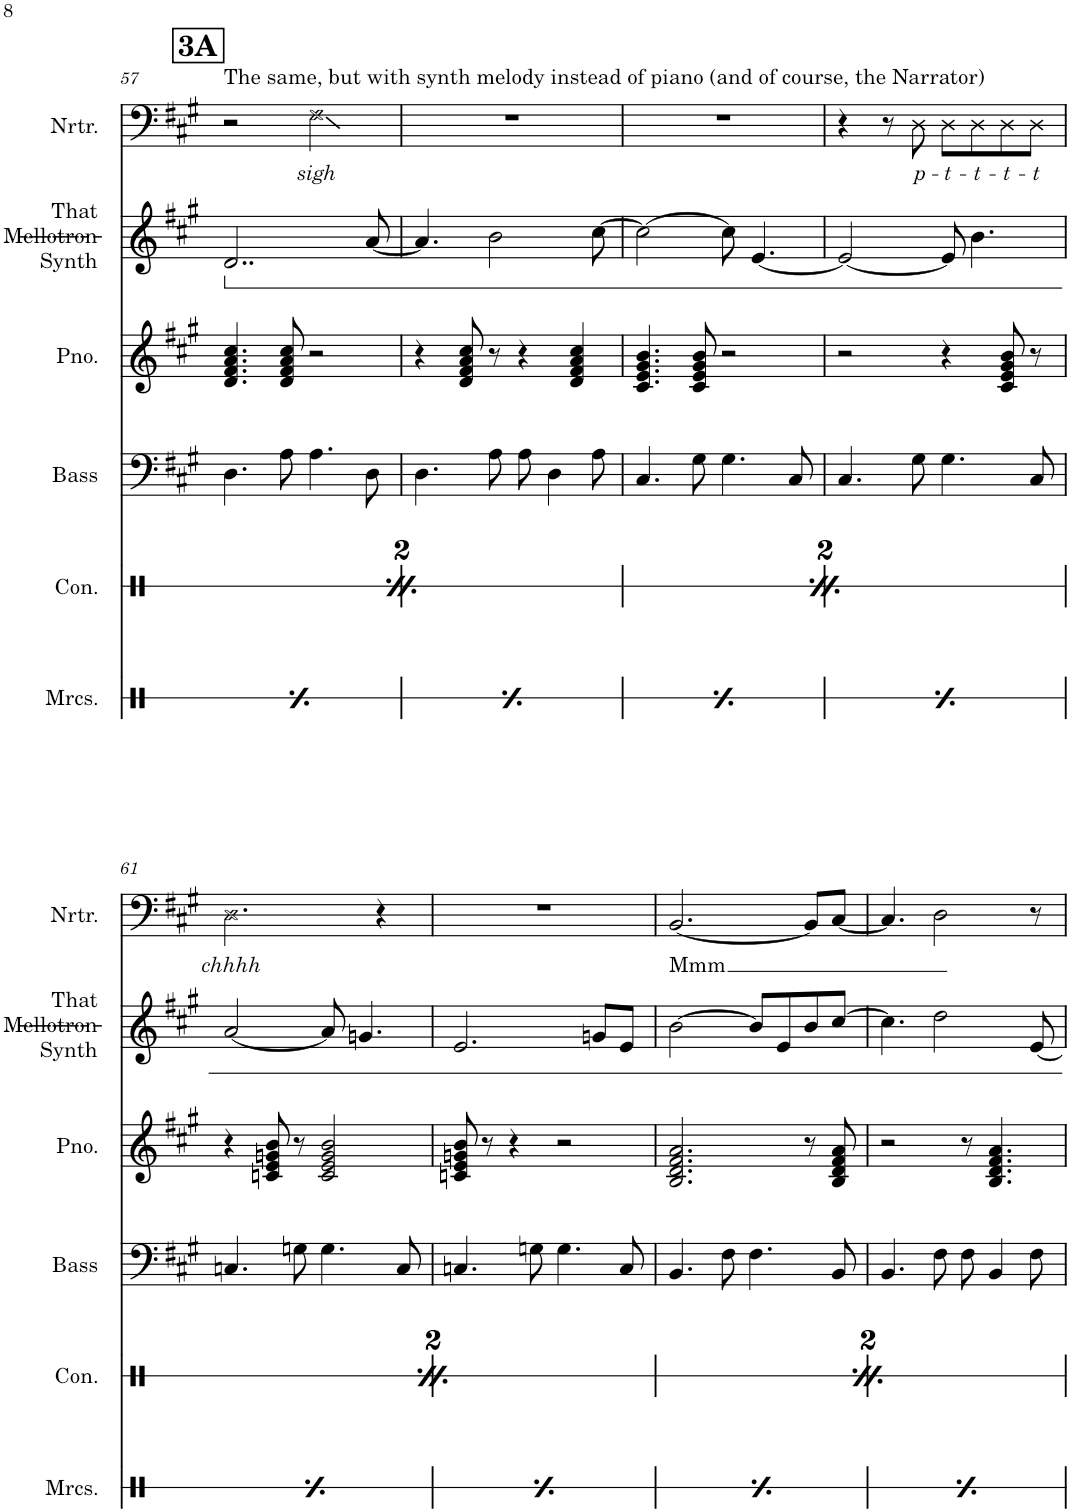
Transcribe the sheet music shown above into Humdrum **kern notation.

**kern	**dynam	**kern	**dynam	**kern	**kern	**kern	**kern	**text
*part6	*part6	*part5	*part5	*part4	*part3	*part2	*part1	*part1
*staff6	*staff6	*staff5	*staff5	*staff4	*staff3	*staff2	*staff1	*staff1
*I"Those Maracas	*	*I"Congas	*	*I"Acoustic Bass	*I"Piano	*I"That M̵e̵l̵l̵o̵t̵r̵o̵n̵ Synth	*I"Narrator	*
*I'Mrcs.	*	*I'Con.	*	*I'Bass	*I'Pno.	*I'That M̵e̵l̵l̵o̵t̵r̵o̵n̵ Synth	*I'Nrtr.	*
!!LO:PB:g=z
*clefX	*	*clefX	*	*clefF4	*clefG2	*clefG2	*clefF4	*
*	*	*	*	*Trd7c12	*	*	*	*
*k[]	*	*k[]	*	*k[f#c#g#]	*k[f#c#g#]	*k[f#c#g#]	*k[f#c#g#]	*
*M4/4	*	*M4/4	*	*M4/4	*M4/4	*M4/4	*M4/4	*
!!LO:REH:place=s1:a:B:cj:fs=14:t=3A
=57	=57	=57	=57	=57	=57	=57	=57	=57
!	!	!	!	!	!	!	!LO:TX:a:t=The same, but with synth melody instead of piano (and of course, the Narrator)	!
!	!	!LO:TX:a:t=Drums/maracas repeat for entire song, and would be hidden if MS4 wasn't MS4.	!	!	!	!	!	!
!	!LO:DY:b	!	!LO:DY:b	!	!	!	!	!
8Re^\L	mp	4Re/	mp	4.D\	4.d/ 4.f#/ 4.a/ 4.cc#/	2..d/	2r	.
8Re\	.	.	.	.	.	.	.	.
8Re^\	.	4Rd/	.	.	.	.	.	.
8Re\J	.	.	.	8A\	8d/ 8f#/ 8a/ 8cc#/	.	.	.
!	!	!	!	!	!	!	!	!LO:LY:b
8Re^\L	.	8Rf/L	.	4.A\	2r	.	2F#\	sigh
8Re\	.	8Rd/J	.	.	.	.	.	.
8Re^\	.	8r	.	.	.	.	.	.
8Re\J	.	8Re/	.	8D\	.	[8a/	.	.
=58	=58	=58	=58	=58	=58	=58	=58	=58
!	!LO:DY:b	!	!	!	!	!	!	!
8Re^\L	mp	8Rf/L	.	4.D\	4r	4.a/]	1r	.
8Re\	.	8Rd/J	.	.	.	.	.	.
8Re^\	.	8r	.	.	8d/ 8f#/ 8a/ 8cc#/	.	.	.
8Re\J	.	8Re/	.	8A\	8r	2b\	.	.
8Re^\L	.	8r	.	8A\	4r	.	.	.
8Re\	.	8Re/L	.	4D\	.	.	.	.
8Re^\	.	8Rf/J	.	.	4d/ 4f#/ 4a/ 4cc#/	.	.	.
8Re\J	.	8r	.	8A\	.	[8cc#\	.	.
=59	=59	=59	=59	=59	=59	=59	=59	=59
!	!	!LO:TX:a:t=Drums/maracas repeat for entire song, and would be hidden if MS4 wasn't MS4.	!	!	!	!	!	!
!	!LO:DY:b	!	!LO:DY:b	!	!	!	!	!
8Re^\L	mp	4Re/	mp	4.C#/	4.c#/ 4.e/ 4.g#/ 4.b/	2cc#\_	1r	.
8Re\	.	.	.	.	.	.	.	.
8Re^\	.	4Rd/	.	.	.	.	.	.
8Re\J	.	.	.	8G#\	8c#/ 8e/ 8g#/ 8b/	.	.	.
8Re^\L	.	8Rf/L	.	4.G#\	2r	8cc#\]	.	.
8Re\	.	8Rd/J	.	.	.	[4.e/	.	.
8Re^\	.	8r	.	.	.	.	.	.
8Re\J	.	8Re/	.	8C#/	.	.	.	.
=60	=60	=60	=60	=60	=60	=60	=60	=60
!	!LO:DY:b	!	!	!	!	!	!	!
8Re^\L	mp	8Rf/L	.	4.C#/	2r	2e/_	4r	.
8Re\	.	8Rd/J	.	.	.	.	.	.
8Re^\	.	8r	.	.	.	.	8r	.
!	!	!	!	!	!	!	!	!LO:LY:b
8Re\J	.	8Re/	.	8G#\	.	.	8D\	p-
!	!	!	!	!	!	!	!	!LO:LY:b
8Re^\L	.	8r	.	4.G#\	4r	8e/]	8D\L	-t-
!	!	!	!	!	!	!	!	!LO:LY:b
8Re\	.	8Re/L	.	.	.	4.b\	8D\	-t-
!	!	!	!	!	!	!	!	!LO:LY:b
8Re^\	.	8Rf/J	.	.	8c#/ 8e/ 8g#/ 8b/	.	8D\	-t-
!	!	!	!	!	!	!	!	!LO:LY:b
8Re\J	.	8r	.	8C#/	8r	.	8D\J	-t
!!LO:LB:g=z
=61	=61	=61	=61	=61	=61	=61	=61	=61
!	!	!LO:TX:a:t=Drums/maracas repeat for entire song, and would be hidden if MS4 wasn't MS4.	!	!	!	!	!	!
!	!LO:DY:b	!	!LO:DY:b	!	!	!	!	!LO:LY:b
8Re^\L	mp	4Re/	mp	4.Cn/	4r	[2a/	2.D\	-chhhh
8Re\	.	.	.	.	.	.	.	.
8Re^\	.	4Rd/	.	.	8cn/ 8e/ 8gn/ 8b/	.	.	.
8Re\J	.	.	.	8Gn\	8r	.	.	.
8Re^\L	.	8Rf/L	.	4.G\	2c/ 2e/ 2g/ 2b/	8a/]	.	.
8Re\	.	8Rd/J	.	.	.	4.gn/	.	.
8Re^\	.	8r	.	.	.	.	4r	.
8Re\J	.	8Re/	.	8C/	.	.	.	.
=62	=62	=62	=62	=62	=62	=62	=62	=62
!	!LO:DY:b	!	!	!	!	!	!	!
8Re^\L	mp	8Rf/L	.	4.Cn/	8cn/ 8e/ 8gn/ 8b/	2.e/	1r	.
8Re\	.	8Rd/J	.	.	8r	.	.	.
8Re^\	.	8r	.	.	4r	.	.	.
8Re\J	.	8Re/	.	8Gn\	.	.	.	.
8Re^\L	.	8r	.	4.G\	2r	.	.	.
8Re\	.	8Re/L	.	.	.	.	.	.
8Re^\	.	8Rf/J	.	.	.	8gn/L	.	.
8Re\J	.	8r	.	8C/	.	8e/J	.	.
=63	=63	=63	=63	=63	=63	=63	=63	=63
!	!	!LO:TX:a:t=Drums/maracas repeat for entire song, and would be hidden if MS4 wasn't MS4.	!	!	!	!	!	!
!	!LO:DY:b	!	!LO:DY:b	!	!	!	!	!LO:LY:b
8Re^\L	mp	4Re/	mp	4.BB/	2.B/ 2.d/ 2.f#/ 2.a/	[2b\	[2.BB/	Mmm
8Re\	.	.	.	.	.	.	.	.
8Re^\	.	4Rd/	.	.	.	.	.	.
8Re\J	.	.	.	8F#\	.	.	.	.
8Re^\L	.	8Rf/L	.	4.F#\	.	8b/L]	.	.
8Re\	.	8Rd/J	.	.	.	8e/	.	.
8Re^\	.	8r	.	.	8r	8b/	8BB/L]	.
8Re\J	.	8Re/	.	8BB/	8B/ 8d/ 8f#/ 8a/	[8cc#/J	[8C#/J	.
=64	=64	=64	=64	=64	=64	=64	=64	=64
!	!LO:DY:b	!	!	!	!	!	!	!
8Re^\L	mp	8Rf/L	.	4.BB/	2r	4.cc#\]	4.C#/]	.
8Re\	.	8Rd/J	.	.	.	.	.	.
8Re^\	.	8r	.	.	.	.	.	.
8Re\J	.	8Re/	.	8F#\	.	2dd\	2D\	.
8Re^\L	.	8r	.	8F#\	8r	.	.	.
8Re\	.	8Re/L	.	4BB/	4.B/ 4.d/ 4.f#/ 4.a/	.	.	.
8Re^\	.	8Rf/J	.	.	.	.	.	.
8Re\J	.	8r	.	8F#\	.	[8e/	8r	.
=	=	=	=	=	=	=	=	=
*-	*-	*-	*-	*-	*-	*-	*-	*-
